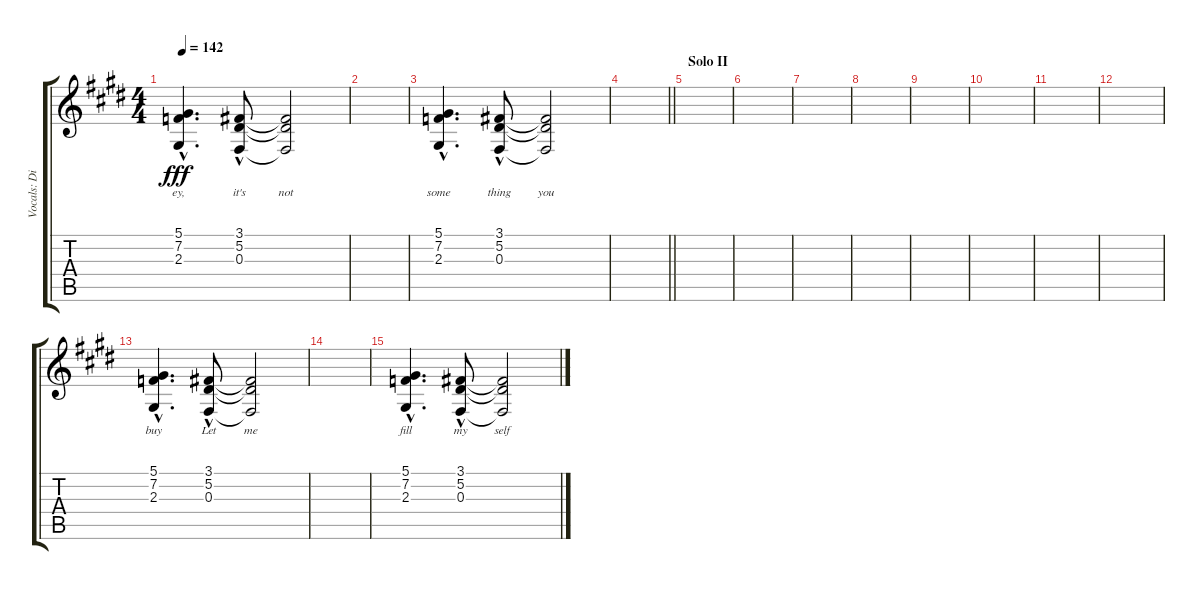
\track ("Vocals: Dio" "Vocals: Di") {instrument lead2sawtooth}
\staff {score tabs}
\tuning (Eb4 Bb3 Gb3 Db3 Ab2 Eb2) {hide}
\ts (4 4)
\tempo 142
\clef g2
\ks e
(5.1{hac} 7.2{hac} 2.3{hac}).4{d lyrics (0 "ey,") lyrics (1 "") lyrics (2 "") lyrics (3 "") lyrics (4 "") dy fff} (3.1{hac} 5.2{hac} 0.3{hac}).8{lyrics (0 "it's") lyrics (1 "") lyrics (2 "") lyrics (3 "") lyrics (4 "")} (3.1{t} 5.2{t} 0.3{t}).2{lyrics (0 "not") lyrics (1 "") lyrics (2 "") lyrics (3 "") lyrics (4 "")} |
|
(5.1{hac} 7.2{hac} 2.3{hac}).4{d lyrics (0 "some") lyrics (1 "") lyrics (2 "") lyrics (3 "") lyrics (4 "")} (3.1{hac} 5.2{hac} 0.3{hac}).8{lyrics (0 "thing") lyrics (1 "") lyrics (2 "") lyrics (3 "") lyrics (4 "")} (3.1{t} 5.2{t} 0.3{t}).2{lyrics (0 "you") lyrics (1 "") lyrics (2 "") lyrics (3 "") lyrics (4 "")} |
\barLineRight lightlight
|
\section ("" "Solo II")
|
|
|
|
|
|
|
|
(5.1{hac} 7.2{hac} 2.3{hac}).4{d lyrics (0 "buy") lyrics (1 "") lyrics (2 "") lyrics (3 "") lyrics (4 "")} (3.1{hac} 5.2{hac} 0.3{hac}).8{lyrics (0 "Let") lyrics (1 "") lyrics (2 "") lyrics (3 "") lyrics (4 "")} (3.1{t} 5.2{t} 0.3{t}).2{lyrics (0 "me") lyrics (1 "") lyrics (2 "") lyrics (3 "") lyrics (4 "")} |
|
(5.1{hac} 7.2{hac} 2.3{hac}).4{d lyrics (0 "fill") lyrics (1 "") lyrics (2 "") lyrics (3 "") lyrics (4 "")} (3.1{hac} 5.2{hac} 0.3{hac}).8{lyrics (0 "my") lyrics (1 "") lyrics (2 "") lyrics (3 "") lyrics (4 "")} (3.1{t} 5.2{t} 0.3{t}).2{lyrics (0 "self") lyrics (1 "") lyrics (2 "") lyrics (3 "") lyrics (4 "")}
